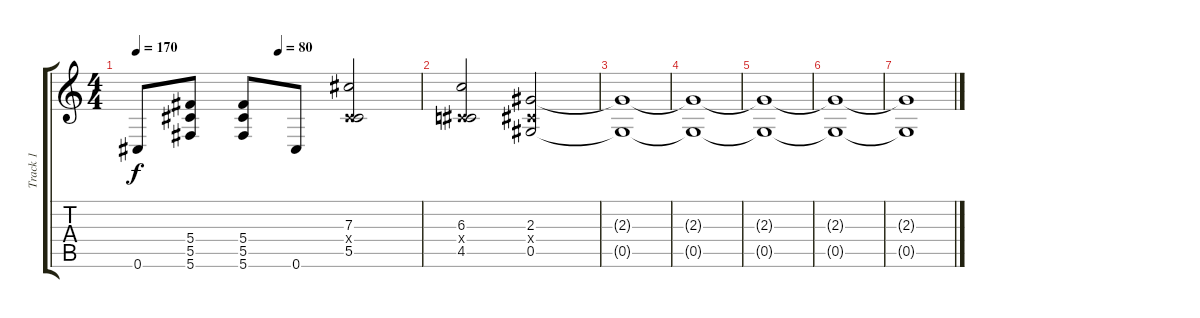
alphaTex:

\track ("Track 1" "Track 1") {instrument distortionguitar}
\staff {score tabs}
\tuning (Eb4 Bb3 Gb3 Db3 Ab2 Db2) {hide}
\ts (4 4)
\tempo 170
\tempo (80 0.5)
\clef g2
\ks c
0.6.8{dy f} (5.4 5.5 5.6).8 (5.4 5.5 5.6).8 0.6.8 (7.3 0.4{x} 5.5).2 |
(6.3 0.4{x} 4.5).2 (2.3 0.4{x} 0.5).2{volume 0} |
(2.3{t} 0.5{t}).1 |
(2.3{t} 0.5{t}).1 |
(2.3{t} 0.5{t}).1 |
(2.3{t} 0.5{t}).1 |
(2.3{t} 0.5{t}).1
